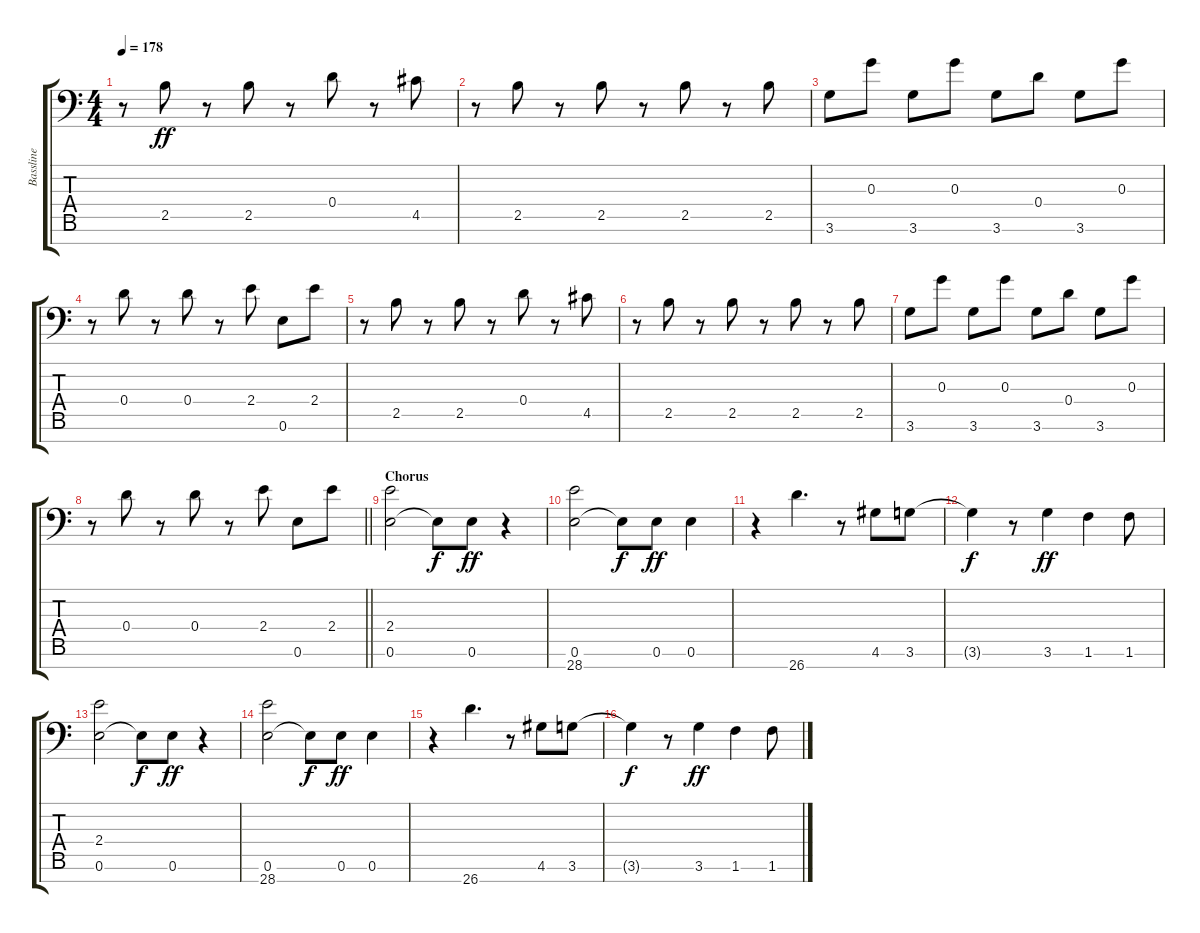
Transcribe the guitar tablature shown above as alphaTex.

\track ("Bassline" "Bassline") {instrument synthbass1}
\staff {score tabs}
\tuning (E4 B3 G3 D3 A2 E2 C-1) {hide}
\ts (4 4)
\tempo 178
\clef f4
\ks c
r.8{dy ff} 2.5.8 r.8 2.5.8 r.8 0.4.8 r.8 4.5.8 |
r.8 2.5.8 r.8 2.5.8 r.8 2.5.8 r.8 2.5.8 |
3.6.8 0.3.8 3.6.8 0.3.8 3.6.8 0.4.8 3.6.8 0.3.8 |
r.8 0.4.8 r.8 0.4.8 r.8 2.4.8 0.6.8 2.4.8 |
r.8 2.5.8 r.8 2.5.8 r.8 0.4.8 r.8 4.5.8 |
r.8 2.5.8 r.8 2.5.8 r.8 2.5.8 r.8 2.5.8 |
3.6.8 0.3.8 3.6.8 0.3.8 3.6.8 0.4.8 3.6.8 0.3.8 |
\barLineRight lightlight
r.8 0.4.8 r.8 0.4.8 r.8 2.4.8 0.6.8 2.4.8 |
\section ("" "Chorus")
(2.4 0.6).2 0.6{t}.8{dy f} 0.6.8{dy ff} r.4 |
(0.6 28.7).2 0.6{t}.8{dy f} 0.6.8{dy ff} 0.6.4 |
r.4 26.7.4{d} r.8 4.6.8 3.6.8 |
3.6{t}.4{dy f} r.8 3.6.4{dy ff} 1.6.4 1.6.8 |
(2.4 0.6).2 0.6{t}.8{dy f} 0.6.8{dy ff} r.4 |
(0.6 28.7).2 0.6{t}.8{dy f} 0.6.8{dy ff} 0.6.4 |
r.4 26.7.4{d} r.8 4.6.8 3.6.8 |
3.6{t}.4{dy f} r.8 3.6.4{dy ff} 1.6.4 1.6.8
